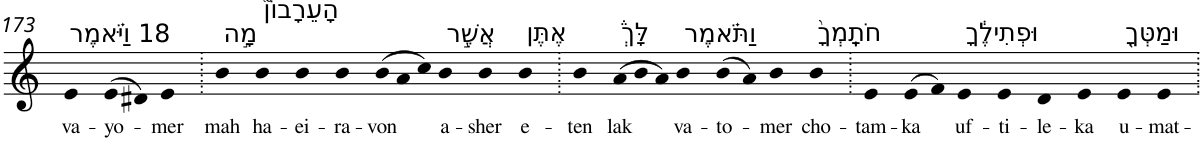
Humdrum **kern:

**kern	**text
*part1	*part1
*staff1	*staff1
*I"Piano	*
*I'Pno	*
!!LO:PB:g=z
*clefG2	*
*k[]	*
=173	=173
!LO:TX:a:t=18 וַיֹּ֗אמֶר	!
!	!LO:LY:b
4e	va-
!	!LO:LY:b
(>8e	-yo-
8d#X)	.
!	!LO:LY:b
4e	-mer
=174.	=174.
!LO:TX:a:t=מָ֣ה	!
!	!LO:LY:b
4b	mah
!LO:TX:a:t=הָעֵרָבוֹן֮	!
!	!LO:LY:b
4b	ha-
!	!LO:LY:b
4b	-ei-
!	!LO:LY:b
4b	-ra-
*Xtuplet	*
!	!LO:LY:b
(>12b	-von
12a	.
12cc)	.
!LO:TX:a:t=אֲשֶׁ֣ר	!
!	!LO:LY:b
4b	a-
!	!LO:LY:b
4b	-sher
!LO:TX:a:t=אֶתֶּן	!
!	!LO:LY:b
4b	e-
=175.	=175.
!	!LO:LY:b
4b	-ten
!LO:TX:a:t=לָּךְ֒	!
!	!LO:LY:b
(>12a	lak
12b	.
12a)	.
!LO:TX:a:t=וַתֹּ֗אמֶר	!
!	!LO:LY:b
4b	va-
!	!LO:LY:b
(>8b	-to-
8a)	.
!	!LO:LY:b
4b	-mer
!LO:TX:a:t=חֹתָֽמְךָ֙	!
!	!LO:LY:b
4b	cho-
=176.	=176.
!	!LO:LY:b
4e	-tam-
!	!LO:LY:b
(>8e	-ka
8f)	.
!LO:TX:a:t=וּפְתִילֶ֔ךָ	!
!	!LO:LY:b
4e	uf-
!	!LO:LY:b
4e	-ti-
!	!LO:LY:b
4d	-le-
!	!LO:LY:b
4e	-ka
!LO:TX:a:t=וּמַטְּךָ֖	!
!	!LO:LY:b
4e	u-
!	!LO:LY:b
4e	-mat-
=.	=.
*-	*-
